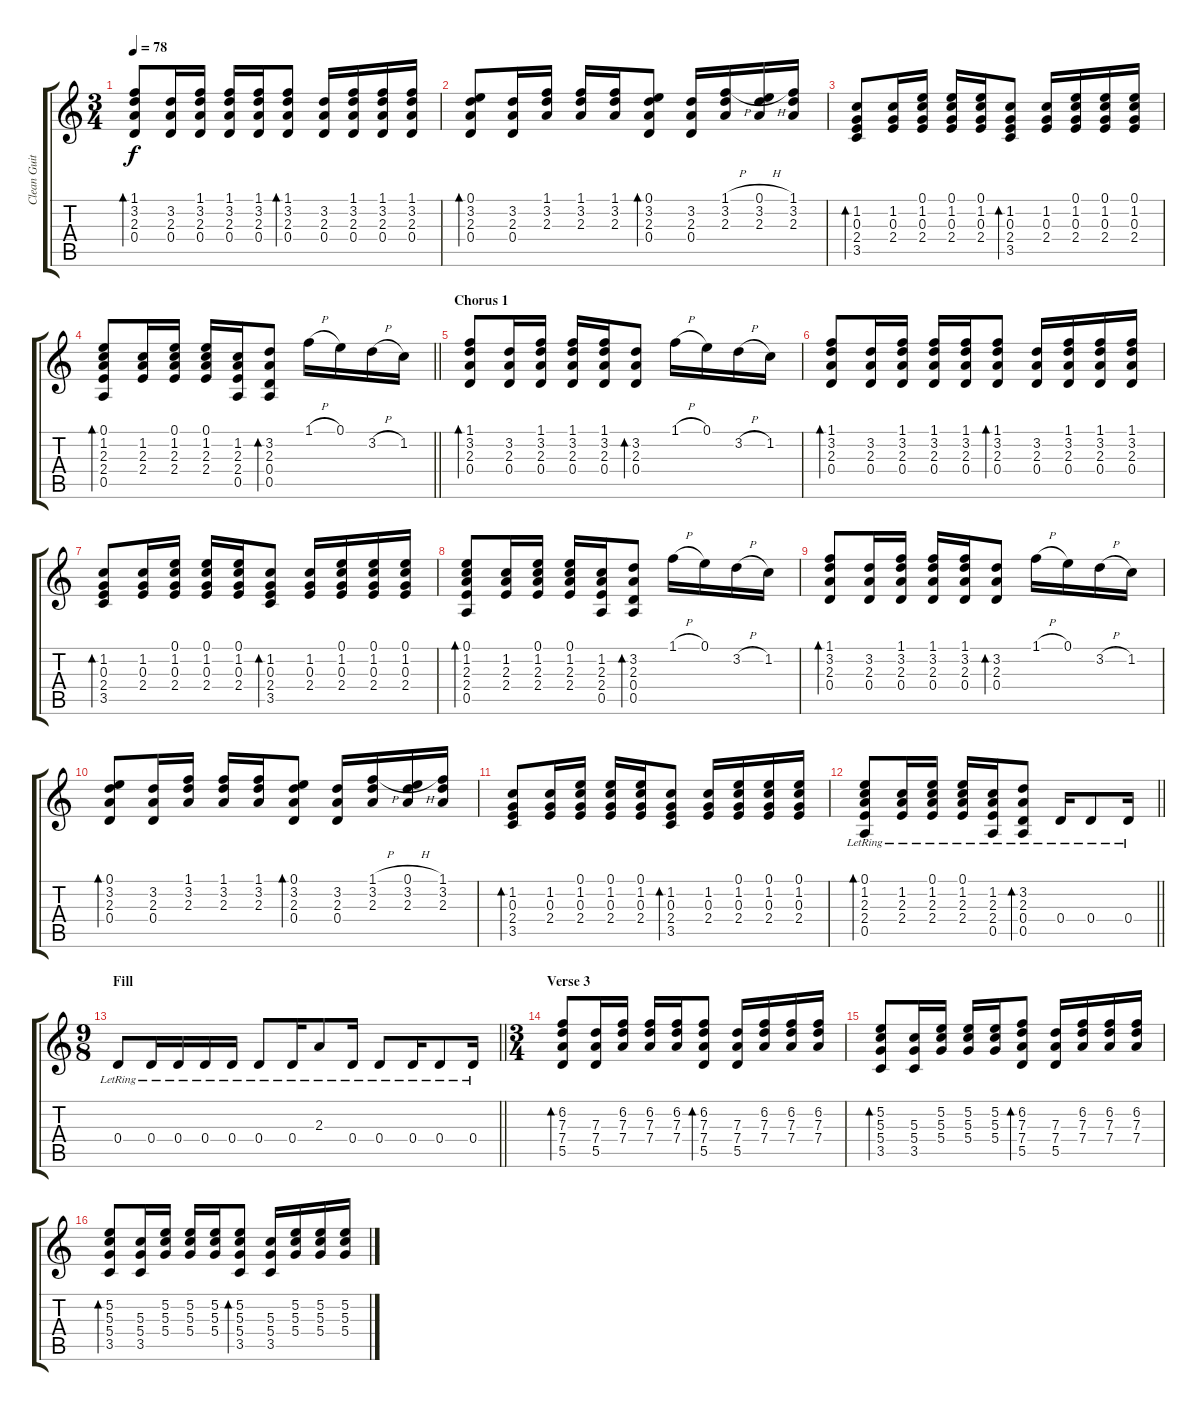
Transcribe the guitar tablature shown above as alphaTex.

\track ("Clean Guitar I" "Clean Guit") {instrument acousticguitarsteel}
\staff {score tabs}
\tuning (E4 B3 G3 D3 A2 D2) {hide}
\ts (3 4)
\tempo 78
\clef g2
\ks c
(1.1 3.2 2.3 0.4).8{bd 60 dy f} (3.2 2.3 0.4).16 (1.1 3.2 2.3 0.4).16 (1.1 3.2 2.3 0.4).16 (1.1 3.2 2.3 0.4).16 (1.1 3.2 2.3 0.4).8{bd 60} (3.2 2.3 0.4).16 (1.1 3.2 2.3 0.4).16 (1.1 3.2 2.3 0.4).16 (1.1 3.2 2.3 0.4).16 |
(0.1 3.2 2.3 0.4).8{bd 60} (3.2 2.3 0.4).16 (1.1 3.2 2.3).16 (1.1 3.2 2.3).16 (1.1 3.2 2.3).16 (0.1 3.2 2.3 0.4).8{bd 60} (3.2 2.3 0.4).16 (1.1{h} 3.2 2.3).16 (0.1{h} 3.2 2.3).16 (1.1 3.2 2.3).16 |
(1.2 0.3 2.4 3.5).8{bd 60} (1.2 0.3 2.4).16 (0.1 1.2 0.3 2.4).16 (0.1 1.2 0.3 2.4).16 (0.1 1.2 0.3 2.4).16 (1.2 0.3 2.4 3.5).8{bd 60} (1.2 0.3 2.4).16 (0.1 1.2 0.3 2.4).16 (0.1 1.2 0.3 2.4).16 (0.1 1.2 0.3 2.4).16 |
\barLineRight lightlight
(0.1 1.2 2.3 2.4 0.5).8{bd 60} (1.2 2.3 2.4).16 (0.1 1.2 2.3 2.4).16 (0.1 1.2 2.3 2.4).16 (1.2 2.3 2.4 0.5).16 (3.2 2.3 0.4 0.5).8{bd 60} 1.1{h}.16 0.1.16 3.2{h}.16 1.2.16 |
\section ("" "Chorus 1")
(1.1 3.2 2.3 0.4).8{bd 60} (3.2 2.3 0.4).16 (1.1 3.2 2.3 0.4).16 (1.1 3.2 2.3 0.4).16 (1.1 3.2 2.3 0.4).16 (3.2 2.3 0.4).8{bd 60} 1.1{h}.16 0.1.16 3.2{h}.16 1.2.16 |
(1.1 3.2 2.3 0.4).8{bd 60} (3.2 2.3 0.4).16 (1.1 3.2 2.3 0.4).16 (1.1 3.2 2.3 0.4).16 (1.1 3.2 2.3 0.4).16 (1.1 3.2 2.3 0.4).8{bd 60} (3.2 2.3 0.4).16 (1.1 3.2 2.3 0.4).16 (1.1 3.2 2.3 0.4).16 (1.1 3.2 2.3 0.4).16 |
(1.2 0.3 2.4 3.5).8{bd 60} (1.2 0.3 2.4).16 (0.1 1.2 0.3 2.4).16 (0.1 1.2 0.3 2.4).16 (0.1 1.2 0.3 2.4).16 (1.2 0.3 2.4 3.5).8{bd 60} (1.2 0.3 2.4).16 (0.1 1.2 0.3 2.4).16 (0.1 1.2 0.3 2.4).16 (0.1 1.2 0.3 2.4).16 |
(0.1 1.2 2.3 2.4 0.5).8{bd 60} (1.2 2.3 2.4).16 (0.1 1.2 2.3 2.4).16 (0.1 1.2 2.3 2.4).16 (1.2 2.3 2.4 0.5).16 (3.2 2.3 0.4 0.5).8{bd 60} 1.1{h}.16 0.1.16 3.2{h}.16 1.2.16 |
(1.1 3.2 2.3 0.4).8{bd 60} (3.2 2.3 0.4).16 (1.1 3.2 2.3 0.4).16 (1.1 3.2 2.3 0.4).16 (1.1 3.2 2.3 0.4).16 (3.2 2.3 0.4).8{bd 60} 1.1{h}.16 0.1.16 3.2{h}.16 1.2.16 |
(0.1 3.2 2.3 0.4).8{bd 60} (3.2 2.3 0.4).16 (1.1 3.2 2.3).16 (1.1 3.2 2.3).16 (1.1 3.2 2.3).16 (0.1 3.2 2.3 0.4).8{bd 60} (3.2 2.3 0.4).16 (1.1{h} 3.2 2.3).16 (0.1{h} 3.2 2.3).16 (1.1 3.2 2.3).16 |
(1.2 0.3 2.4 3.5).8{bd 60} (1.2 0.3 2.4).16 (0.1 1.2 0.3 2.4).16 (0.1 1.2 0.3 2.4).16 (0.1 1.2 0.3 2.4).16 (1.2 0.3 2.4 3.5).8{bd 60} (1.2 0.3 2.4).16 (0.1 1.2 0.3 2.4).16 (0.1 1.2 0.3 2.4).16 (0.1 1.2 0.3 2.4).16 |
\barLineRight lightlight
(0.1{lr} 1.2{lr} 2.3{lr} 2.4{lr} 0.5{lr}).8{bd 60} (1.2{lr} 2.3{lr} 2.4{lr}).16 (0.1{lr} 1.2{lr} 2.3{lr} 2.4{lr}).16 (0.1{lr} 1.2{lr} 2.3{lr} 2.4{lr}).16 (1.2{lr} 2.3{lr} 2.4{lr} 0.5{lr}).16 (3.2{lr} 2.3{lr} 0.4{lr} 0.5{lr}).8{bd 60} 0.4{lr}.16 0.4{lr}.8 0.4{lr}.16 |
\ts (9 8)
\section ("" "Fill")
\barLineRight lightlight
0.4{lr}.8 0.4{lr}.16 0.4{lr}.16 0.4{lr}.16 0.4{lr}.16 0.4{lr}.8 0.4{lr}.16 2.3{lr}.8 0.4{lr}.16 0.4{lr}.8 0.4{lr}.16 0.4{lr}.8 0.4{lr}.16 |
\ts (3 4)
\section ("" "Verse 3")
(6.2 7.3 7.4 5.5).8{bd 60} (7.3 7.4 5.5).16 (6.2 7.3 7.4).16 (6.2 7.3 7.4).16 (6.2 7.3 7.4).16 (6.2 7.3 7.4 5.5).8{bd 60} (7.3 7.4 5.5).16 (6.2 7.3 7.4).16 (6.2 7.3 7.4).16 (6.2 7.3 7.4).16 |
(5.2 5.3 5.4 3.5).8{bd 60} (5.3 5.4 3.5).16 (5.2 5.3 5.4).16 (5.2 5.3 5.4).16 (5.2 5.3 5.4).16 (6.2 7.3 7.4 5.5).8{bd 60} (7.3 7.4 5.5).16 (6.2 7.3 7.4).16 (6.2 7.3 7.4).16 (6.2 7.3 7.4).16 |
(5.2 5.3 5.4 3.5).8{bd 60} (5.3 5.4 3.5).16 (5.2 5.3 5.4).16 (5.2 5.3 5.4).16 (5.2 5.3 5.4).16 (5.2 5.3 5.4 3.5).8{bd 60} (5.3 5.4 3.5).16 (5.2 5.3 5.4).16 (5.2 5.3 5.4).16 (5.2 5.3 5.4).16
